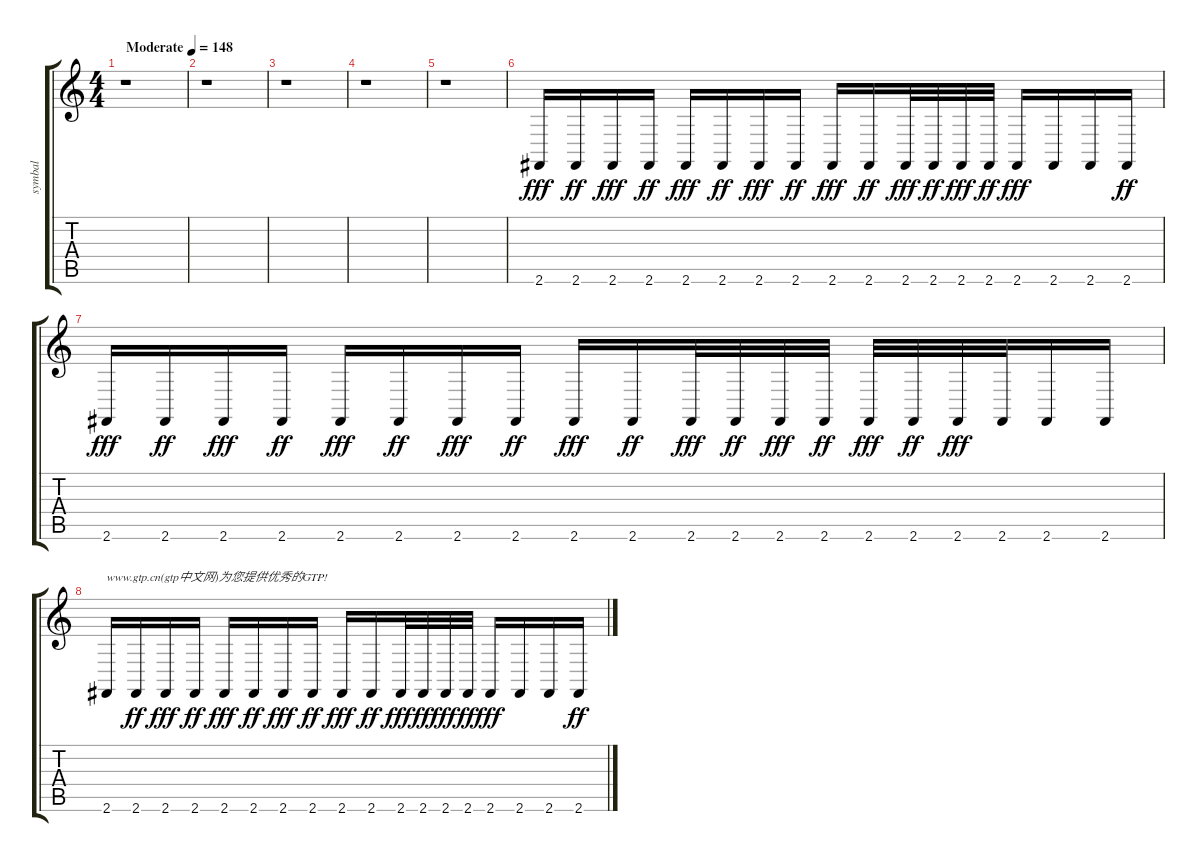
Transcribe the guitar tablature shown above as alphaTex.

\track ("symbal" "symbal") {instrument drawbarorgan}
\staff {score tabs}
\tuning (E4 B3 G3 D3 A2 E2) {hide}
\ts (4 4)
\tempo (148 "Moderate")
\clef g2
\ks c
r.1{dy fff instrument drawbarorgan} |
r.1 |
r.1 |
r.1 |
r.1 |
2.6.16 2.6.16{dy ff} 2.6.16{dy fff} 2.6.16{dy ff} 2.6.16{dy fff} 2.6.16{dy ff} 2.6.16{dy fff} 2.6.16{dy ff} 2.6.16{dy fff} 2.6.16{dy ff} 2.6.32{dy fff} 2.6.32{dy ff} 2.6.32{dy fff} 2.6.32{dy ff} 2.6.16{dy fff} 2.6.16 2.6.16 2.6.16{dy ff} |
2.6.16{dy fff} 2.6.16{dy ff} 2.6.16{dy fff} 2.6.16{dy ff} 2.6.16{dy fff} 2.6.16{dy ff} 2.6.16{dy fff} 2.6.16{dy ff} 2.6.16{dy fff} 2.6.16{dy ff} 2.6.32{dy fff} 2.6.32{dy ff} 2.6.32{dy fff} 2.6.32{dy ff} 2.6.32{dy fff} 2.6.32{dy ff} 2.6.32{dy fff} 2.6.32 2.6.16 2.6.16 |
2.6.16{txt "www.gtp.cn(gtp中文网)为您提供优秀的GTP!"} 2.6.16{dy ff} 2.6.16{dy fff} 2.6.16{dy ff} 2.6.16{dy fff} 2.6.16{dy ff} 2.6.16{dy fff} 2.6.16{dy ff} 2.6.16{dy fff} 2.6.16{dy ff} 2.6.32{dy fff} 2.6.32{dy ff} 2.6.32{dy fff} 2.6.32{dy ff} 2.6.16{dy fff} 2.6.16 2.6.16 2.6.16{dy ff}
